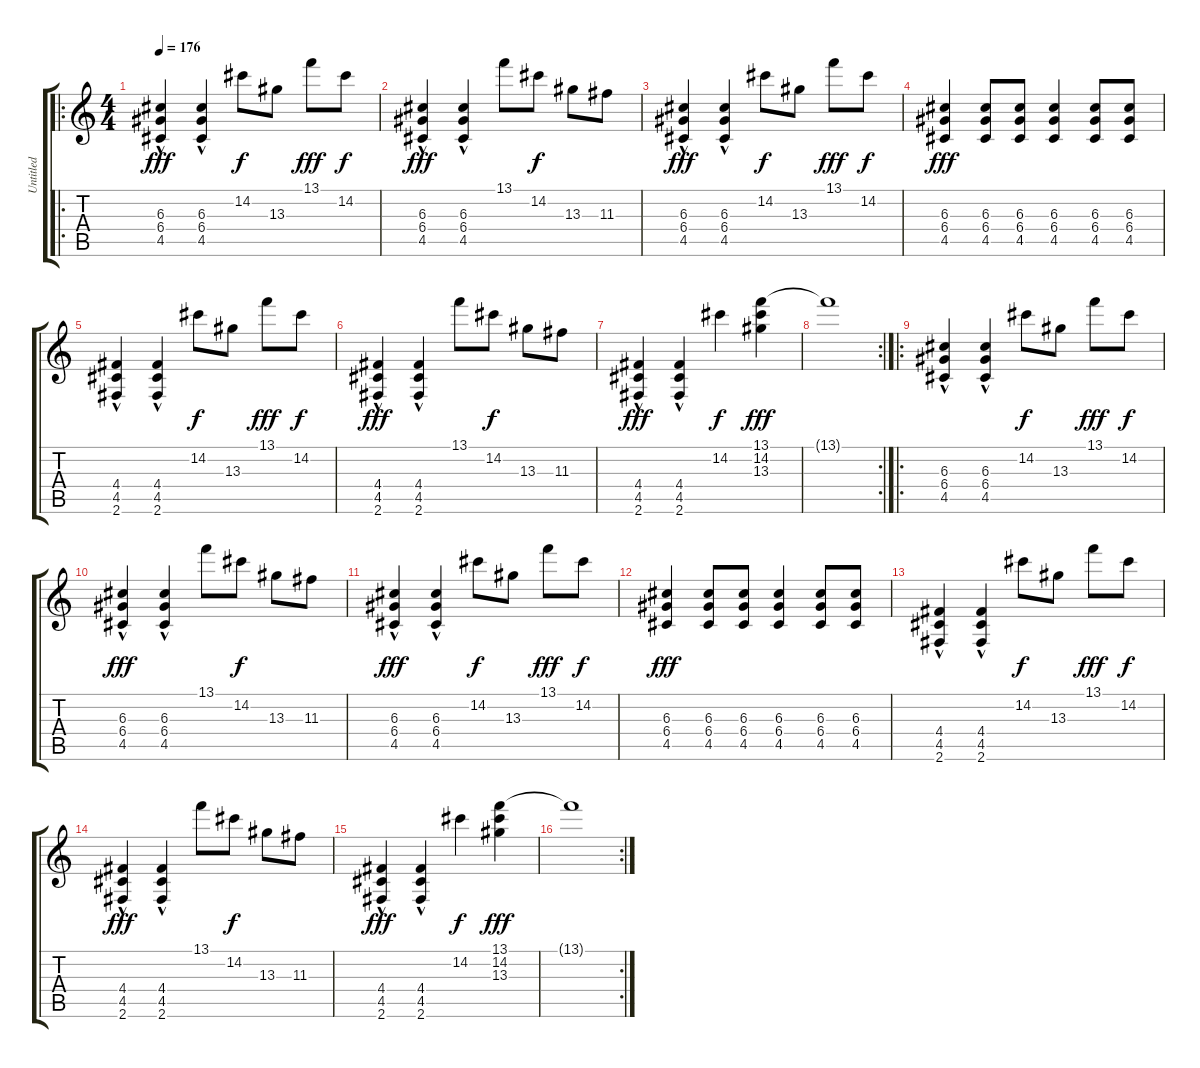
\track ("Untitled" "Untitled") {instrument distortionguitar}
\staff {score tabs}
\tuning (E4 B3 G3 D3 A2 E2) {hide}
\ro
\ts (4 4)
\tempo 176
\clef g2
\ks c
(6.3 6.4{hac} 4.5{hac}).4{dy fff} (6.3 6.4{hac} 4.5{hac}).4 14.2.8{dy f} 13.3.8 13.1.8{dy fff} 14.2.8{dy f} |
(6.3 6.4{hac} 4.5{hac}).4{dy fff} (6.3 6.4{hac} 4.5{hac}).4 13.1.8 14.2.8{dy f} 13.3.8 11.3.8 |
(6.3 6.4{hac} 4.5{hac}).4{dy fff} (6.3 6.4{hac} 4.5{hac}).4 14.2.8{dy f} 13.3.8 13.1.8{dy fff} 14.2.8{dy f} |
(6.3 6.4 4.5).4{dy fff} (6.3 6.4 4.5).8 (6.3 6.4 4.5).8 (6.3 6.4 4.5).4 (6.3 6.4 4.5).8 (6.3 6.4 4.5).8 |
(4.4{hac} 4.5{hac} 2.6{hac}).4 (4.4{hac} 4.5{hac} 2.6{hac}).4 14.2.8{dy f} 13.3.8 13.1.8{dy fff} 14.2.8{dy f} |
(4.4{hac} 4.5{hac} 2.6{hac}).4{dy fff} (4.4{hac} 4.5{hac} 2.6{hac}).4 13.1.8 14.2.8{dy f} 13.3.8 11.3.8 |
(4.4{hac} 4.5{hac} 2.6{hac}).4{dy fff} (4.4{hac} 4.5{hac} 2.6{hac}).4 14.2.4{dy f} (13.1 14.2 13.3).4{dy fff} |
\rc 2
13.1{t}.1 |
\ro
(6.3 6.4{hac} 4.5{hac}).4 (6.3 6.4{hac} 4.5{hac}).4 14.2.8{dy f} 13.3.8 13.1.8{dy fff} 14.2.8{dy f} |
(6.3 6.4{hac} 4.5{hac}).4{dy fff} (6.3 6.4{hac} 4.5{hac}).4 13.1.8 14.2.8{dy f} 13.3.8 11.3.8 |
(6.3 6.4{hac} 4.5{hac}).4{dy fff} (6.3 6.4{hac} 4.5{hac}).4 14.2.8{dy f} 13.3.8 13.1.8{dy fff} 14.2.8{dy f} |
(6.3 6.4 4.5).4{dy fff} (6.3 6.4 4.5).8 (6.3 6.4 4.5).8 (6.3 6.4 4.5).4 (6.3 6.4 4.5).8 (6.3 6.4 4.5).8 |
(4.4 4.5{hac} 2.6{hac}).4 (4.4 4.5{hac} 2.6{hac}).4 14.2.8{dy f} 13.3.8 13.1.8{dy fff} 14.2.8{dy f} |
(4.4{hac} 4.5{hac} 2.6{hac}).4{dy fff} (4.4{hac} 4.5{hac} 2.6{hac}).4 13.1.8 14.2.8{dy f} 13.3.8 11.3.8 |
(4.4{hac} 4.5{hac} 2.6{hac}).4{dy fff} (4.4{hac} 4.5{hac} 2.6{hac}).4 14.2.4{dy f} (13.1 14.2 13.3).4{dy fff} |
\rc 2
13.1{t}.1
